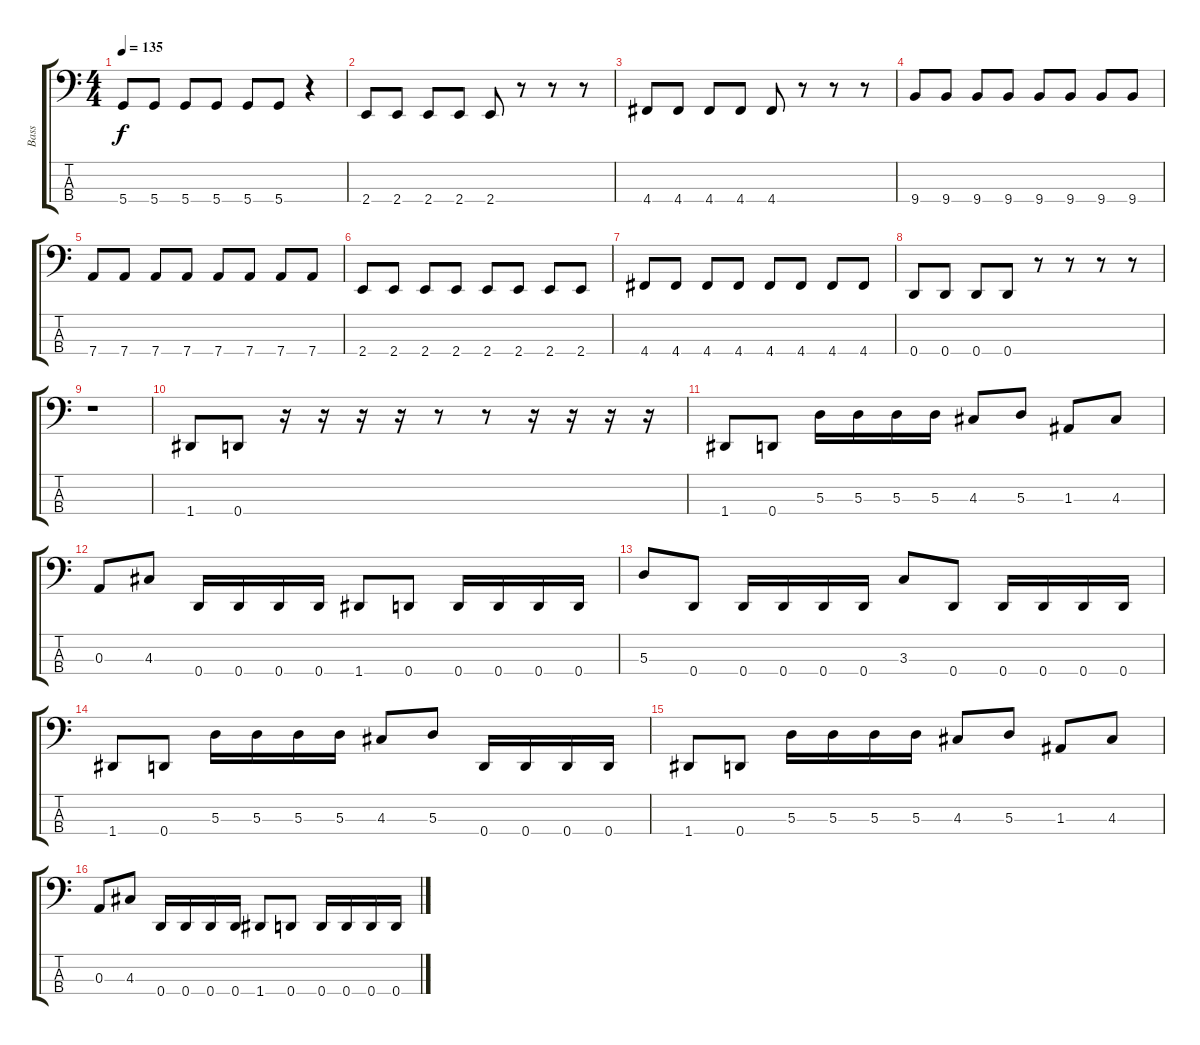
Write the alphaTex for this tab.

\track ("Bass" "Bass") {instrument electricbasspick}
\staff {score tabs}
\tuning (G2 D2 A1 D1) {hide}
\ts (4 4)
\tempo 135
\clef f4
\ks c
5.4.8{dy f} 5.4.8 5.4.8 5.4.8 5.4.8 5.4.8 r.4 |
2.4.8 2.4.8 2.4.8 2.4.8 2.4.8 r.8 r.8 r.8 |
4.4.8 4.4.8 4.4.8 4.4.8 4.4.8 r.8 r.8 r.8 |
9.4.8 9.4.8 9.4.8 9.4.8 9.4.8 9.4.8 9.4.8 9.4.8 |
7.4.8 7.4.8 7.4.8 7.4.8 7.4.8 7.4.8 7.4.8 7.4.8 |
2.4.8 2.4.8 2.4.8 2.4.8 2.4.8 2.4.8 2.4.8 2.4.8 |
4.4.8 4.4.8 4.4.8 4.4.8 4.4.8 4.4.8 4.4.8 4.4.8 |
0.4.8 0.4.8 0.4.8 0.4.8 r.8 r.8 r.8 r.8 |
r.1 |
1.4.8 0.4.8 r.16 r.16 r.16 r.16 r.8 r.8 r.16 r.16 r.16 r.16 |
1.4.8 0.4.8 5.3.16 5.3.16 5.3.16 5.3.16 4.3.8 5.3.8 1.3.8 4.3.8 |
0.3.8 4.3.8 0.4.16 0.4.16 0.4.16 0.4.16 1.4.8 0.4.8 0.4.16 0.4.16 0.4.16 0.4.16 |
5.3.8 0.4.8 0.4.16 0.4.16 0.4.16 0.4.16 3.3.8 0.4.8 0.4.16 0.4.16 0.4.16 0.4.16 |
1.4.8 0.4.8 5.3.16 5.3.16 5.3.16 5.3.16 4.3.8 5.3.8 0.4.16 0.4.16 0.4.16 0.4.16 |
1.4.8 0.4.8 5.3.16 5.3.16 5.3.16 5.3.16 4.3.8 5.3.8 1.3.8 4.3.8 |
0.3.8 4.3.8 0.4.16 0.4.16 0.4.16 0.4.16 1.4.8 0.4.8 0.4.16 0.4.16 0.4.16 0.4.16
